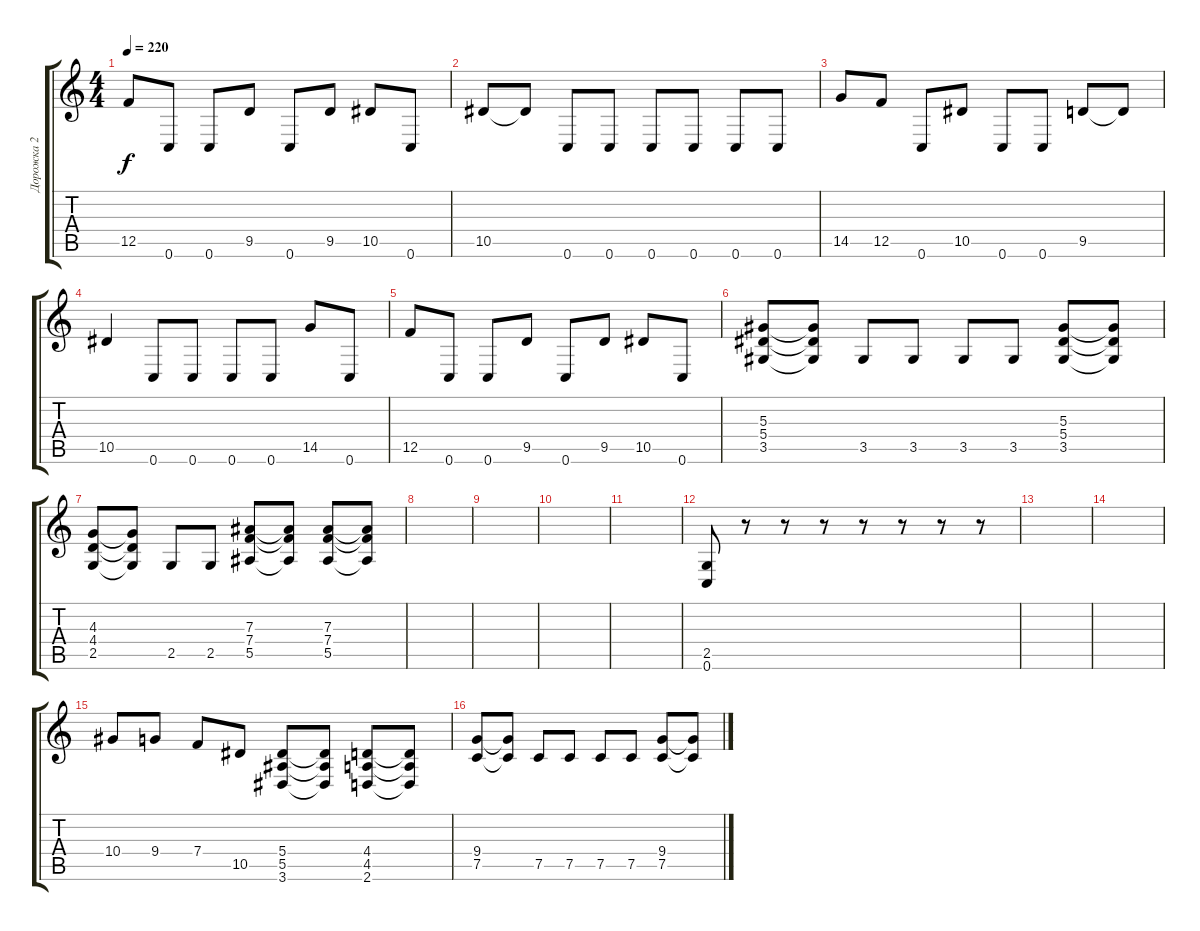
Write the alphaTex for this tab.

\track ("Дорожка 2" "Дорожка 2") {instrument distortionguitar}
\staff {score tabs}
\tuning (C4 G3 Eb3 Bb2 F2 C2) {hide}
\ts (4 4)
\tempo 220
\clef g2
\ks c
12.5.8{dy f} 0.6.8 0.6.8 9.5.8 0.6.8 9.5.8 10.5.8 0.6.8 |
10.5.8 10.5{t}.8 0.6.8 0.6.8 0.6.8 0.6.8 0.6.8 0.6.8 |
14.5.8 12.5.8 0.6.8 10.5.8 0.6.8 0.6.8 9.5.8 9.5{t}.8 |
10.5.4 0.6.8 0.6.8 0.6.8 0.6.8 14.5.8 0.6.8 |
12.5.8 0.6.8 0.6.8 9.5.8 0.6.8 9.5.8 10.5.8 0.6.8 |
(5.3 5.4 3.5).8 (5.3{t} 5.4{t} 3.5{t}).8 3.5.8 3.5.8 3.5.8 3.5.8 (5.3 5.4 3.5).8 (5.3{t} 5.4{t} 3.5{t}).8 |
(4.3 4.4 2.5).8 (4.3{t} 4.4{t} 2.5{t}).8 2.5.8 2.5.8 (7.3 7.4 5.5).8 (7.3{t} 7.4{t} 5.5{t}).8 (7.3 7.4 5.5).8 (7.3{t} 7.4{t} 5.5{t}).8 |
|
|
|
|
(2.5 0.6).8 r.8 r.8 r.8 r.8 r.8 r.8 r.8 |
|
|
10.4.8 9.4.8 7.4.8 10.5.8 (5.4 5.5 3.6).8 (5.4{t} 5.5{t} 3.6{t}).8 (4.4 4.5 2.6).8 (4.4{t} 4.5{t} 2.6{t}).8 |
(9.4 7.5).8 (9.4{t} 7.5{t}).8 7.5.8 7.5.8 7.5.8 7.5.8 (9.4 7.5).8 (9.4{t} 7.5{t}).8
